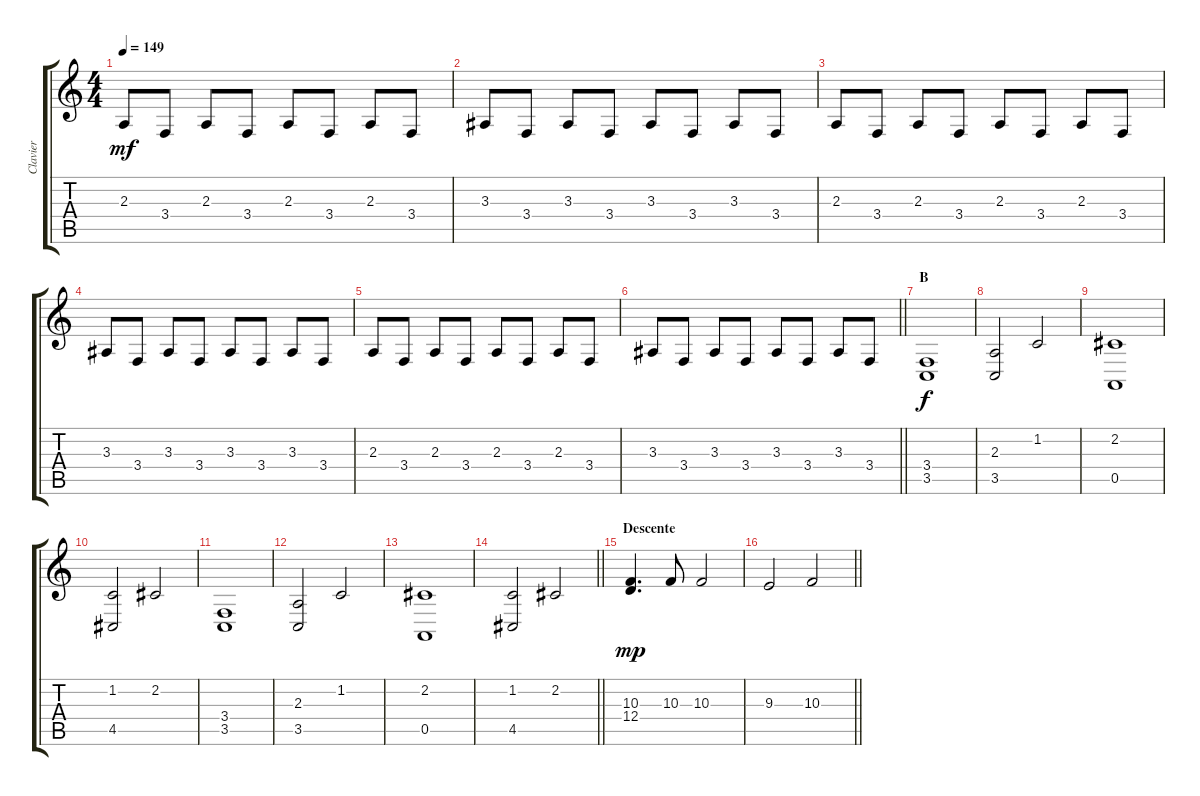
\track ("Clavier" "Clavier") {instrument electricpiano1}
\staff {score tabs}
\tuning (E4 B3 G3 D3 A2 E2) {hide}
\ts (4 4)
\tempo 149
\clef g2
\ks c
2.3.8{dy mf} 3.4.8 2.3.8 3.4.8 2.3.8 3.4.8 2.3.8 3.4.8 |
3.3.8 3.4.8 3.3.8 3.4.8 3.3.8 3.4.8 3.3.8 3.4.8 |
2.3.8 3.4.8 2.3.8 3.4.8 2.3.8 3.4.8 2.3.8 3.4.8 |
3.3.8 3.4.8 3.3.8 3.4.8 3.3.8 3.4.8 3.3.8 3.4.8 |
2.3.8 3.4.8 2.3.8 3.4.8 2.3.8 3.4.8 2.3.8 3.4.8 |
\barLineRight lightlight
3.3.8 3.4.8 3.3.8 3.4.8 3.3.8 3.4.8 3.3.8 3.4.8 |
\section ("" "B")
(3.4 3.5).1{dy f} |
(2.3 3.5).2 1.2.2 |
(2.2 0.5).1 |
(1.2 4.5).2 2.2.2 |
(3.4 3.5).1 |
(2.3 3.5).2 1.2.2 |
(2.2 0.5).1 |
\barLineRight lightlight
(1.2 4.5).2 2.2.2 |
\section ("" "Descente")
(10.3 12.4).4{d dy mp} 10.3.8 10.3.2 |
\barLineRight lightlight
9.3.2 10.3.2
